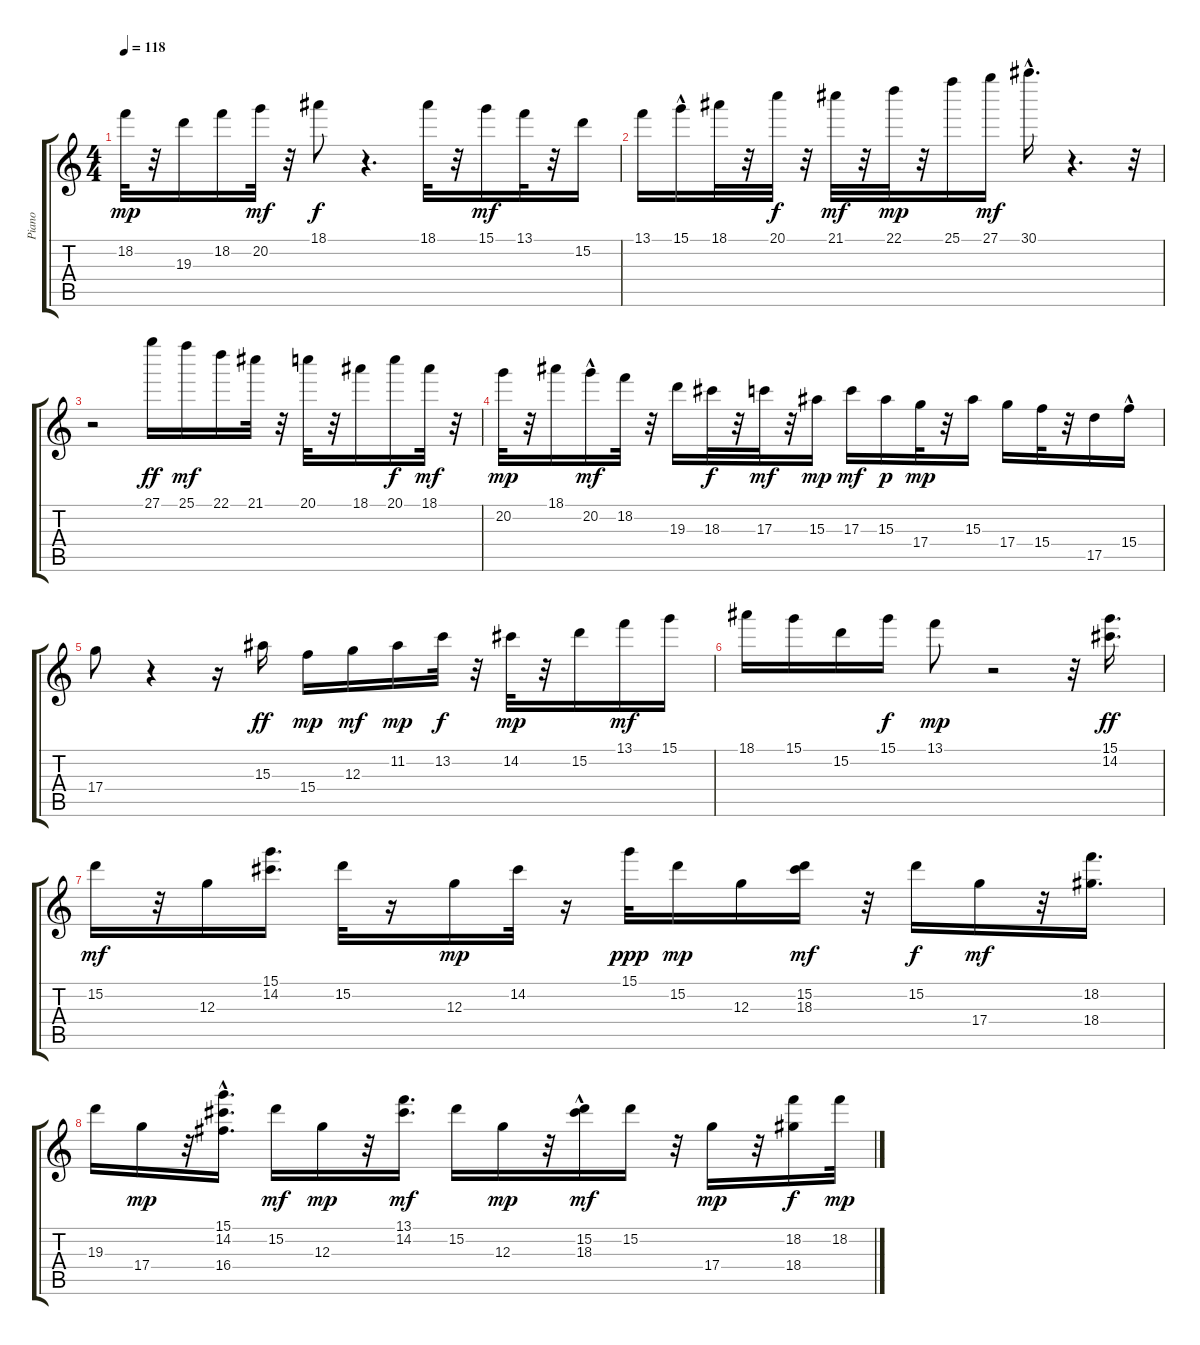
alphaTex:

\track ("Piano" "Piano") {instrument acousticgrandpiano}
\staff {score tabs}
\tuning (E5 B4 G4 D4 A3 E3) {hide}
\ts (4 4)
\tempo 118
\clef g2
\ks c
18.2.32{dy mp} r.32 19.3.16 18.2.16 20.2.32{dy mf} r.32 18.1.8{dy f} r.4{d} 18.1.32 r.32 15.1.16{dy mf} 13.1.32 r.32 15.2.16 |
13.1.16 15.1{hac}.16 18.1.32 r.32 20.1.32{dy f} r.32 21.1.32{dy mf} r.32 22.1.32{dy mp} r.32 25.1.16 27.1.16{dy mf} 30.1{hac}.16{d} r.4{d} r.32 |
r.2 27.1.16{dy ff} 25.1.16{dy mf} 22.1.16 21.1.32 r.32 20.1.32 r.32 18.1.16 20.1.16{dy f} 18.1.32{dy mf} r.32 |
20.2.32{dy mp} r.32 18.1.16 20.2{hac}.16{dy mf} 18.2.32 r.32 19.3.16 18.3.32{dy f} r.32 17.3.32{dy mf} r.32 15.3.16{dy mp} 17.3.16{dy mf} 15.3.16{dy p} 17.4.32{dy mp} r.32 15.3.16 17.4.16 15.4.32 r.32 17.5.16 15.4{hac}.16 |
17.4.8 r.4 r.16 15.3.16{dy ff} 15.4.16{dy mp} 12.3.16{dy mf} 11.2.16{dy mp} 13.2.32{dy f} r.32 14.2.32{dy mp} r.32 15.2.16 13.1.16{dy mf} 15.1.16 |
18.1.16 15.1.16 15.2.16 15.1.16{dy f} 13.1.8{dy mp} r.2 r.32 (15.1 14.2).16{d dy ff} |
15.2.16{dy mf} r.32 12.3.16 (15.1 14.2).16{d} 15.2.32 r.16 12.3.16{dy mp} 14.2.32 r.16 15.1.32{dy ppp} 15.2.16{dy mp} 12.3.16 (15.2 18.3).16{dy mf} r.32 15.2.16{dy f} 17.4.16{dy mf} r.32 (18.2 18.4).16{d} |
19.3.16 17.4.16{dy mp} r.32 (15.1{hac} 14.2 16.4).16{d} 15.2.16{dy mf} 12.3.16{dy mp} r.32 (13.1 14.2).16{d dy mf} 15.2.16 12.3.16{dy mp} r.32 (15.2{hac} 18.3).16{dy mf} 15.2.16 r.32 17.4.16{dy mp} r.32 (18.2 18.4).16{dy f} 18.2.32{dy mp}
